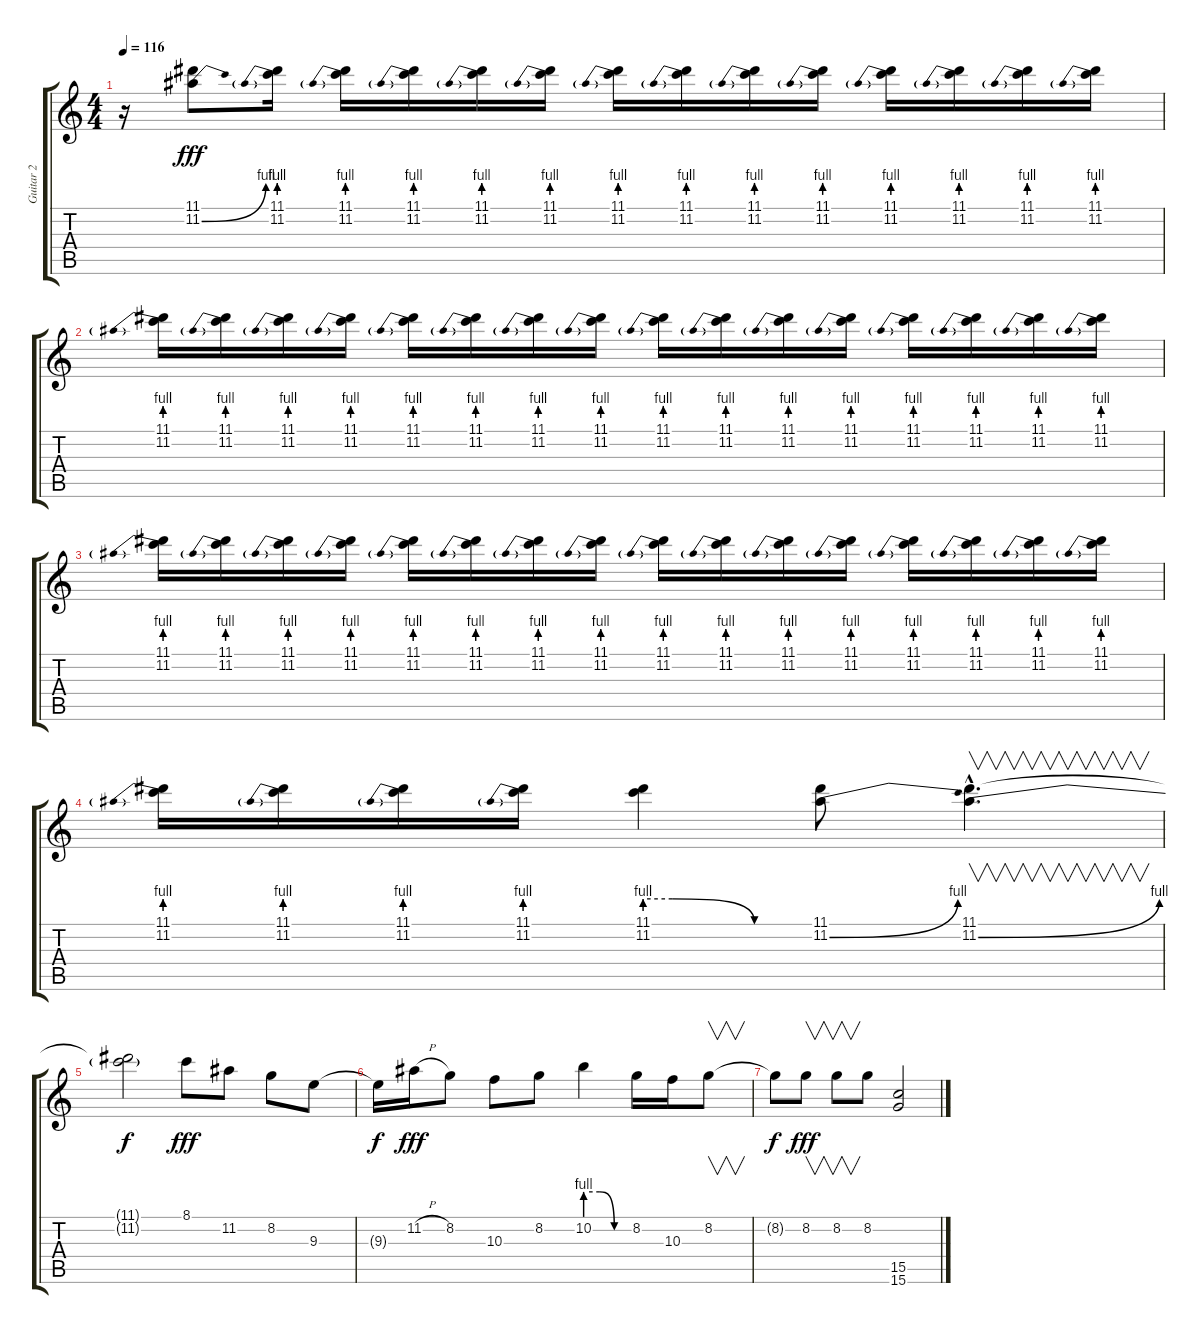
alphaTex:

\track ("Guitar 2" "Guitar 2") {instrument distortionguitar}
\staff {score tabs}
\tuning (E4 B3 G3 D3 A2 E2) {hide}
\ts (4 4)
\tempo 116
\clef g2
\ks c
r.16{dy fff} (11.1 11.2{be (bend 0 0 60 4)}).8 (11.1 11.2{be (prebend 0 4 60 4)}).16 (11.1 11.2{be (prebend 0 4 60 4)}).16 (11.1 11.2{be (prebend 0 4 60 4)}).16 (11.1 11.2{be (prebend 0 4 60 4)}).16 (11.1 11.2{be (prebend 0 4 60 4)}).16 (11.1 11.2{be (prebend 0 4 60 4)}).16 (11.1 11.2{be (prebend 0 4 60 4)}).16 (11.1 11.2{be (prebend 0 4 60 4)}).16 (11.1 11.2{be (prebend 0 4 60 4)}).16 (11.1 11.2{be (prebend 0 4 60 4)}).16 (11.1 11.2{be (prebend 0 4 60 4)}).16 (11.1 11.2{be (prebend 0 4 60 4)}).16 (11.1 11.2{be (prebend 0 4 60 4)}).16 |
(11.1 11.2{be (prebend 0 4 60 4)}).16 (11.1 11.2{be (prebend 0 4 60 4)}).16 (11.1 11.2{be (prebend 0 4 60 4)}).16 (11.1 11.2{be (prebend 0 4 60 4)}).16 (11.1 11.2{be (prebend 0 4 60 4)}).16 (11.1 11.2{be (prebend 0 4 60 4)}).16 (11.1 11.2{be (prebend 0 4 60 4)}).16 (11.1 11.2{be (prebend 0 4 60 4)}).16 (11.1 11.2{be (prebend 0 4 60 4)}).16 (11.1 11.2{be (prebend 0 4 60 4)}).16 (11.1 11.2{be (prebend 0 4 60 4)}).16 (11.1 11.2{be (prebend 0 4 60 4)}).16 (11.1 11.2{be (prebend 0 4 60 4)}).16 (11.1 11.2{be (prebend 0 4 60 4)}).16 (11.1 11.2{be (prebend 0 4 60 4)}).16 (11.1 11.2{be (prebend 0 4 60 4)}).16 |
(11.1 11.2{be (prebend 0 4 60 4)}).16 (11.1 11.2{be (prebend 0 4 60 4)}).16 (11.1 11.2{be (prebend 0 4 60 4)}).16 (11.1 11.2{be (prebend 0 4 60 4)}).16 (11.1 11.2{be (prebend 0 4 60 4)}).16 (11.1 11.2{be (prebend 0 4 60 4)}).16 (11.1 11.2{be (prebend 0 4 60 4)}).16 (11.1 11.2{be (prebend 0 4 60 4)}).16 (11.1 11.2{be (prebend 0 4 60 4)}).16 (11.1 11.2{be (prebend 0 4 60 4)}).16 (11.1 11.2{be (prebend 0 4 60 4)}).16 (11.1 11.2{be (prebend 0 4 60 4)}).16 (11.1 11.2{be (prebend 0 4 60 4)}).16 (11.1 11.2{be (prebend 0 4 60 4)}).16 (11.1 11.2{be (prebend 0 4 60 4)}).16 (11.1 11.2{be (prebend 0 4 60 4)}).16 |
(11.1 11.2{be (prebend 0 4 60 4)}).16 (11.1 11.2{be (prebend 0 4 60 4)}).16 (11.1 11.2{be (prebend 0 4 60 4)}).16 (11.1 11.2{be (prebend 0 4 60 4)}).16 (11.1 11.2{be (custom 0 4 10 4 40 0 60 0)}).4 (11.1 11.2{be (bend 0 0 60 4)}).8 (11.1{hac} 11.2{be (bend 0 0 60 4) hac}).4{v d} |
(11.1{t} 11.2{t}).2{dy f} 8.1.8{dy fff} 11.2.8 8.2.8 9.3.8 |
9.3{t}.16{dy f} 11.2{h}.16{dy fff} 8.2.8 10.3.8 8.2.8 10.2{be (custom 0 4 20 4 40 0 60 0)}.4 8.2.16 10.3.16 8.2.8{v} |
8.2{t}.8{dy f} 8.2.8{v dy fff} 8.2.8{v} 8.2.8 (15.5 15.6).2
